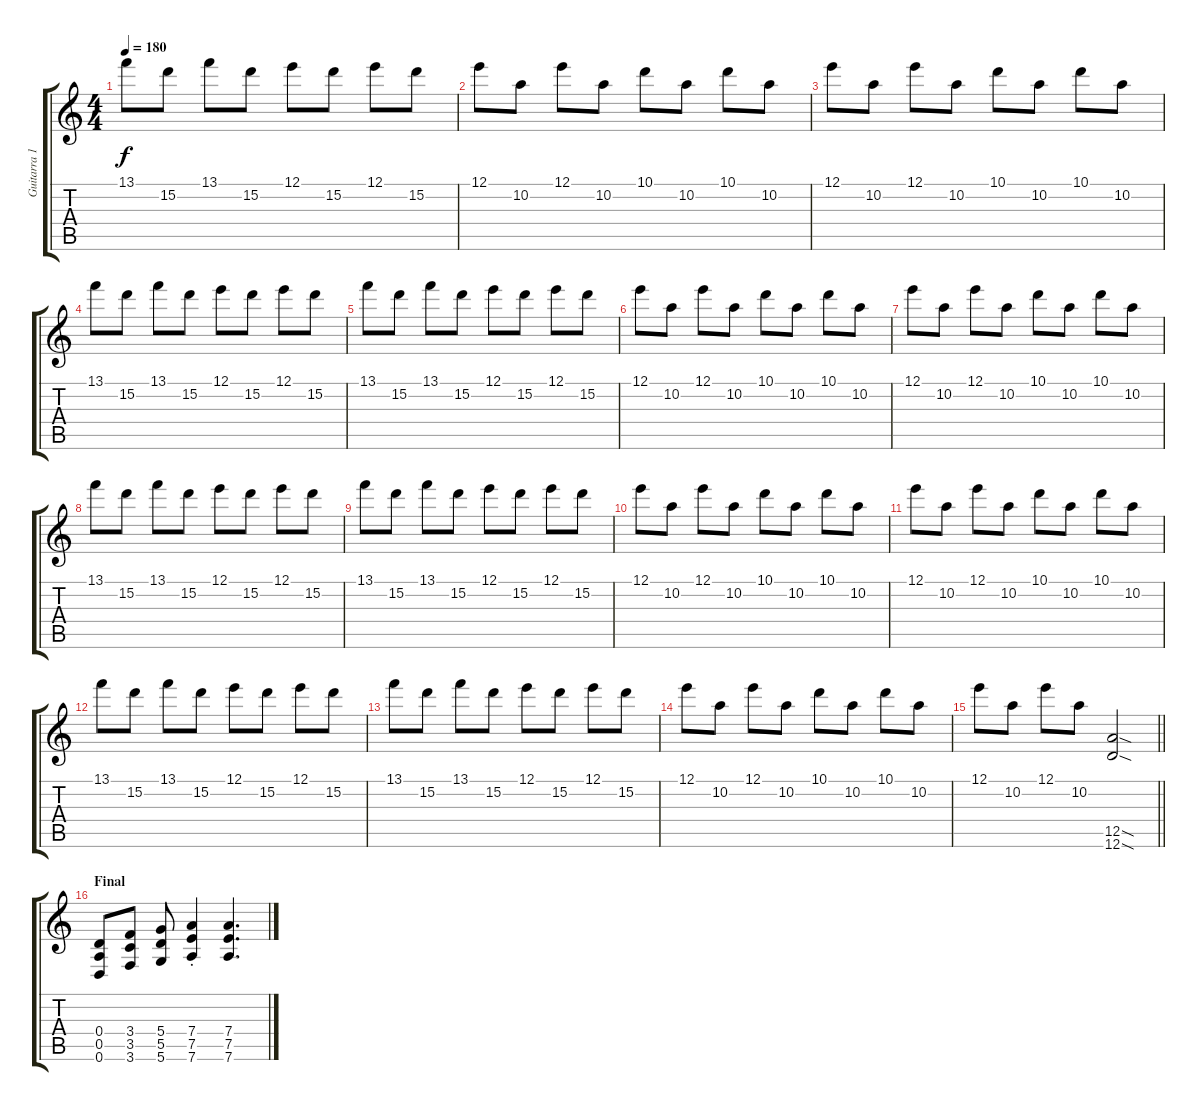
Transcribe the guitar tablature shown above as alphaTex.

\track ("Guitarra 1" "Guitarra 1") {instrument distortionguitar}
\staff {score tabs}
\tuning (E4 B3 G3 D3 A2 D2) {hide}
\ts (4 4)
\tempo 180
\clef g2
\ks c
13.1.8{dy f} 15.2.8 13.1.8 15.2.8 12.1.8 15.2.8 12.1.8 15.2.8 |
12.1.8 10.2.8 12.1.8 10.2.8 10.1.8 10.2.8 10.1.8 10.2.8 |
12.1.8 10.2.8 12.1.8 10.2.8 10.1.8 10.2.8 10.1.8 10.2.8 |
13.1.8 15.2.8 13.1.8 15.2.8 12.1.8 15.2.8 12.1.8 15.2.8 |
13.1.8 15.2.8 13.1.8 15.2.8 12.1.8 15.2.8 12.1.8 15.2.8 |
12.1.8 10.2.8 12.1.8 10.2.8 10.1.8 10.2.8 10.1.8 10.2.8 |
12.1.8 10.2.8 12.1.8 10.2.8 10.1.8 10.2.8 10.1.8 10.2.8 |
13.1.8 15.2.8 13.1.8 15.2.8 12.1.8 15.2.8 12.1.8 15.2.8 |
13.1.8 15.2.8 13.1.8 15.2.8 12.1.8 15.2.8 12.1.8 15.2.8 |
12.1.8 10.2.8 12.1.8 10.2.8 10.1.8 10.2.8 10.1.8 10.2.8 |
12.1.8 10.2.8 12.1.8 10.2.8 10.1.8 10.2.8 10.1.8 10.2.8 |
13.1.8 15.2.8 13.1.8 15.2.8 12.1.8 15.2.8 12.1.8 15.2.8 |
13.1.8 15.2.8 13.1.8 15.2.8 12.1.8 15.2.8 12.1.8 15.2.8 |
12.1.8 10.2.8 12.1.8 10.2.8 10.1.8 10.2.8 10.1.8 10.2.8 |
\barLineRight lightlight
12.1.8 10.2.8 12.1.8 10.2.8 (12.5{sod} 12.6{sod}).2 |
\section ("" "Final")
(0.4 0.5 0.6).8 (3.4 3.5 3.6).8 (5.4 5.5 5.6).8 (7.4{st} 7.5{st} 7.6{st}).4 (7.4 7.5 7.6).4{d}
